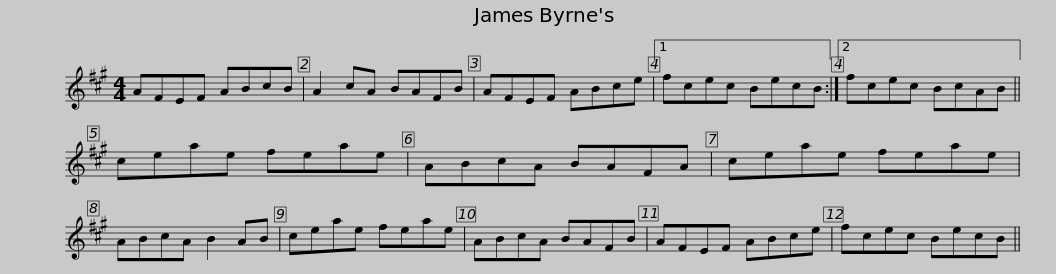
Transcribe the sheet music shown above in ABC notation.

X:1
L:1/8
M:4/4
I:linebreak $
K:A
V:1 treble
V:1
 AFEF ABcB | A2 cA BAFB | AFEF ABce |1 fcec BecB :|2 fcec BcAB ||$ %5
 ceae feae | ABcA BAFA | ceae feae | ABcA B2 AB | ceae feae |$ %10
 ABcA BAFB | AFEF ABce | fcec BecB || %13
